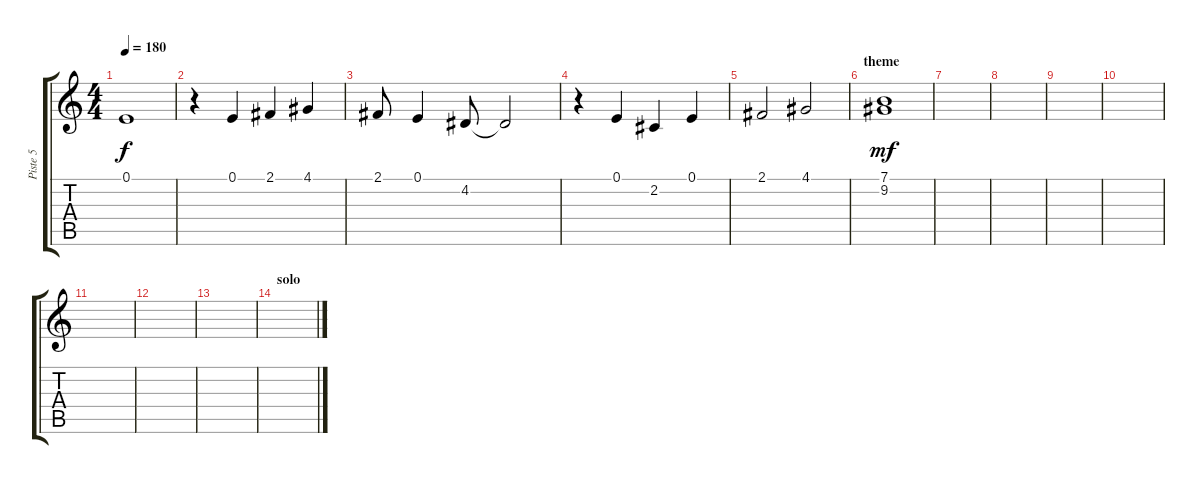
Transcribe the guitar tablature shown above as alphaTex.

\track ("Piste 5" "Piste 5") {instrument oboe}
\staff {score tabs}
\tuning (E4 B3 G3 D3 A2 E2) {hide}
\ts (4 4)
\tempo 180
\clef g2
\ks c
0.1{t}.1{dy f} |
r.4 0.1.4 2.1.4 4.1.4 |
2.1.8 0.1.4 4.2.8 4.2{t}.2 |
r.4 0.1.4 2.2.4 0.1.4 |
2.1.2 4.1.2 |
\section ("" "theme")
(7.1 9.2).1{dy mf} |
|
|
|
|
|
|
|
\section ("" "solo")
